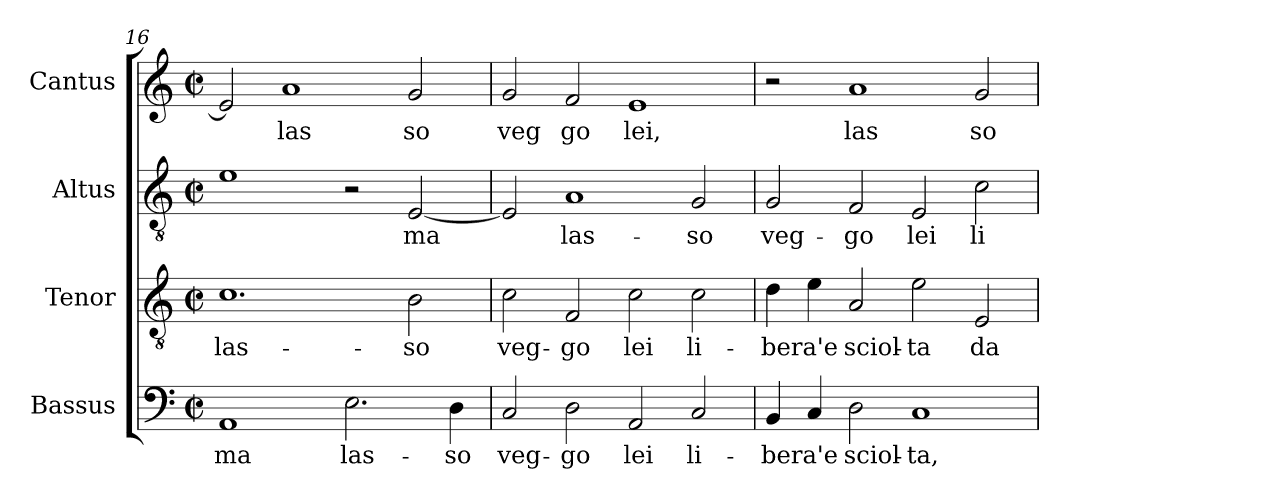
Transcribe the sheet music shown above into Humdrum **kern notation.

**kern	**text	**kern	**text	**kern	**text	**kern	**text
*part4	*part4	*part3	*part3	*part2	*part2	*part1	*part1
*staff4	*staff4	*staff3	*staff3	*staff2	*staff2	*staff1	*staff1
*I"Bassus	*	*I"Tenor	*	*I"Altus	*	*I"Cantus	*
!!LO:PB:g=z
*clefF4	*	*clefGv2	*	*clefGv2	*	*clefG2	*
*k[]	*	*k[]	*	*k[]	*	*k[]	*
*C:	*	*C:	*	*C:	*	*C:	*
*M2/2	*	*M2/2	*	*M2/2	*	*M2/2	*
*met(c|)	*	*met(c|)	*	*met(c|)	*	*met(c|)	*
=16	=16	=16	=16	=16	=16	=16	=16
!	!LO:LY:b:cj	!	!LO:LY:b:cj	!	!LO:LY:b:cj	!	!LO:LY:b:cj
1AA	ma	1.c	las-	1e	.	2e/]	.
!	!	!	!	!	!	!	!LO:LY:b:cj
.	.	.	.	.	.	1a	las
!	!LO:LY:b:cj	!	!	!	!	!	!
2.E\	las-	.	.	2r	.	.	.
!	!	!	!LO:LY:b:cj	!	!LO:LY:b:cj	!	!LO:LY:b:cj
.	.	2B\	-so	[<2E/	ma	2g/	so
!	!LO:LY:b:cj	!	!	!	!	!	!
4D\	-so	.	.	.	.	.	.
=17	=17	=17	=17	=17	=17	=17	=17
!	!LO:LY:b:cj	!	!LO:LY:b:cj	!	!LO:LY:b:cj	!	!LO:LY:b:cj
2C/	veg-	2c\	veg-	2E/]	.	2g/	veg
!	!LO:LY:b:cj	!	!LO:LY:b:cj	!	!LO:LY:b:cj	!	!LO:LY:b:cj
2D\	-go	2F/	-go	1A	las-	2f/	go
!	!LO:LY:b:cj	!	!LO:LY:b:cj	!	!	!	!LO:LY:b:cj
2AA/	lei	2c\	lei	.	.	1e	lei,
!	!LO:LY:b:cj	!	!LO:LY:b:cj	!	!LO:LY:b:cj	!	!
2C/	li-	2c\	li-	2G/	-so	.	.
=18	=18	=18	=18	=18	=18	=18	=18
!	!LO:LY:b:cj	!	!LO:LY:b:cj	!	!LO:LY:b:cj	!	!
4BB/	-bera'e	4d\	-bera'e	2G/	veg-	2r	.
!	!LO:LY:b:cj	!	!LO:LY:b:cj	!	!	!	!
4C/	.	4e\	.	.	.	.	.
!	!LO:LY:b:cj	!	!LO:LY:b:cj	!	!LO:LY:b:cj	!	!LO:LY:b:cj
2D\	sciol-	2A/	sciol-	2F/	-go	1a	las
!	!LO:LY:b:cj	!	!LO:LY:b:cj	!	!LO:LY:b:cj	!	!
1C	-ta,	2e\	-ta	2E/	lei	.	.
!	!	!	!LO:LY:b:cj	!	!LO:LY:b:cj	!	!LO:LY:b:cj
.	.	2E/	da	2c\	li-	2g/	so
=	=	=	=	=	=	=	=
*-	*-	*-	*-	*-	*-	*-	*-
